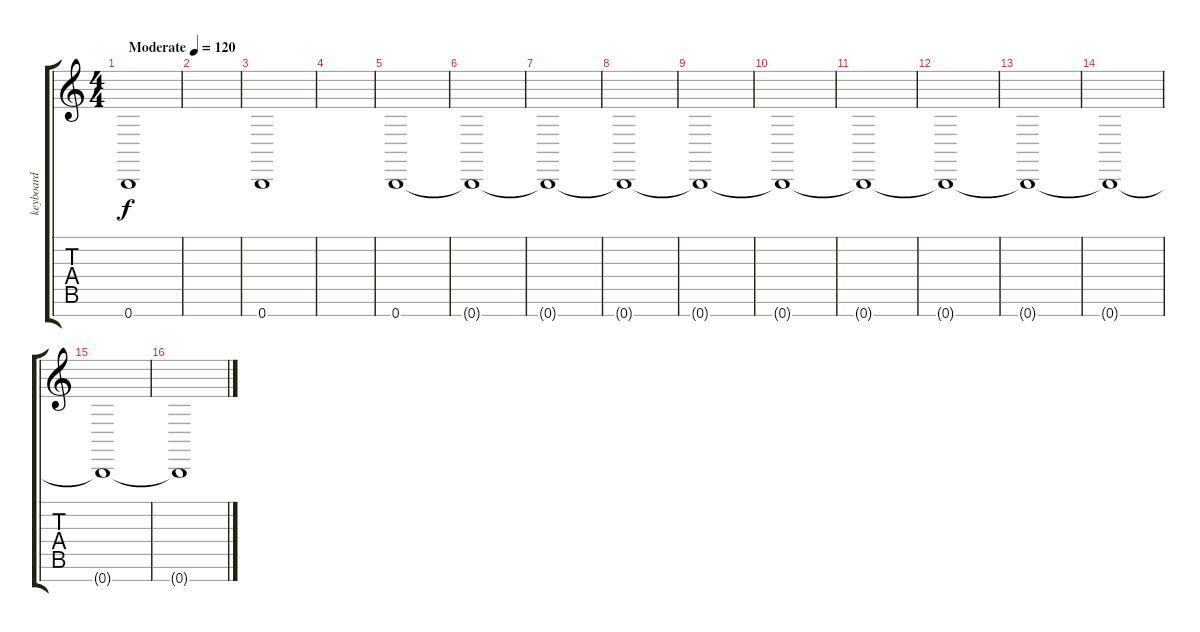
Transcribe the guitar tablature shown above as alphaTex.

\track ("keyboard" "keyboard") {instrument stringensemble2}
\staff {score tabs}
\tuning (E4 B3 G3 D3 A2 E2 B1) {hide}
\ts (4 4)
\tempo (120 "Moderate")
\clef g2
\ks c
0.7.1{dy f instrument stringensemble2} |
|
0.7.1 |
|
0.7.1 |
0.7{t}.1 |
0.7{t}.1 |
0.7{t}.1 |
0.7{t}.1 |
0.7{t}.1 |
0.7{t}.1 |
0.7{t}.1 |
0.7{t}.1 |
0.7{t}.1 |
0.7{t}.1 |
0.7{t}.1
